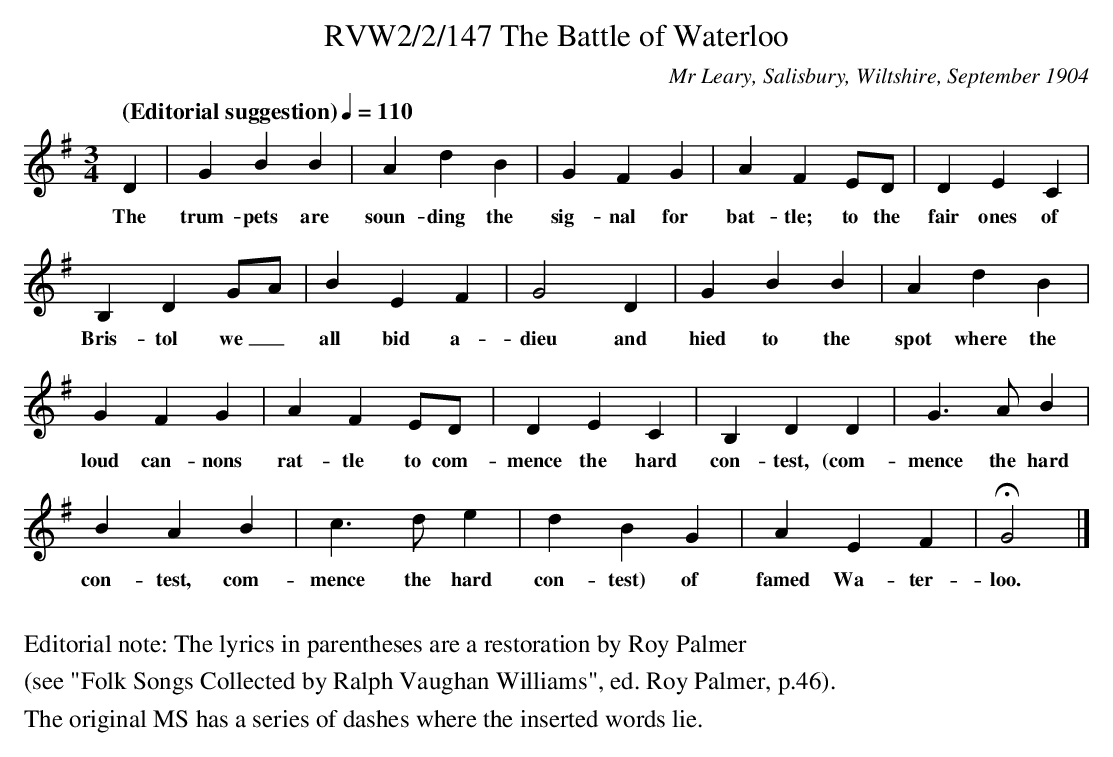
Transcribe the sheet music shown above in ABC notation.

X:1
T:RVW2/2/147 The Battle of Waterloo
C:Mr Leary, Salisbury, Wiltshire, September 1904
L:1/4
Q: "(Editorial suggestion)" 1/4=110
M:3/4
K:G
D | G B B | A d B | G F G | A F E/2D/2 | D E C |
w: The trum-pets are soun-ding the sig-nal for bat-tle; to the fair ones of
B, D G/2A/2 | B E F | G2 D | G B B | A d B |
w: Bris-tol we_ all bid a-dieu and hied to the spot where the
G F G | A F E/2D/2 | D E C | B, D D | G3/2 A/2 B |
w: loud can-nons rat-tle to com-mence the hard con-test, (com-mence the hard
B A B | c3/2 d/2 e | d B G | A E F | HG2 |]
w: con-test, com-mence the hard con-test) of famed Wa-ter-loo.
